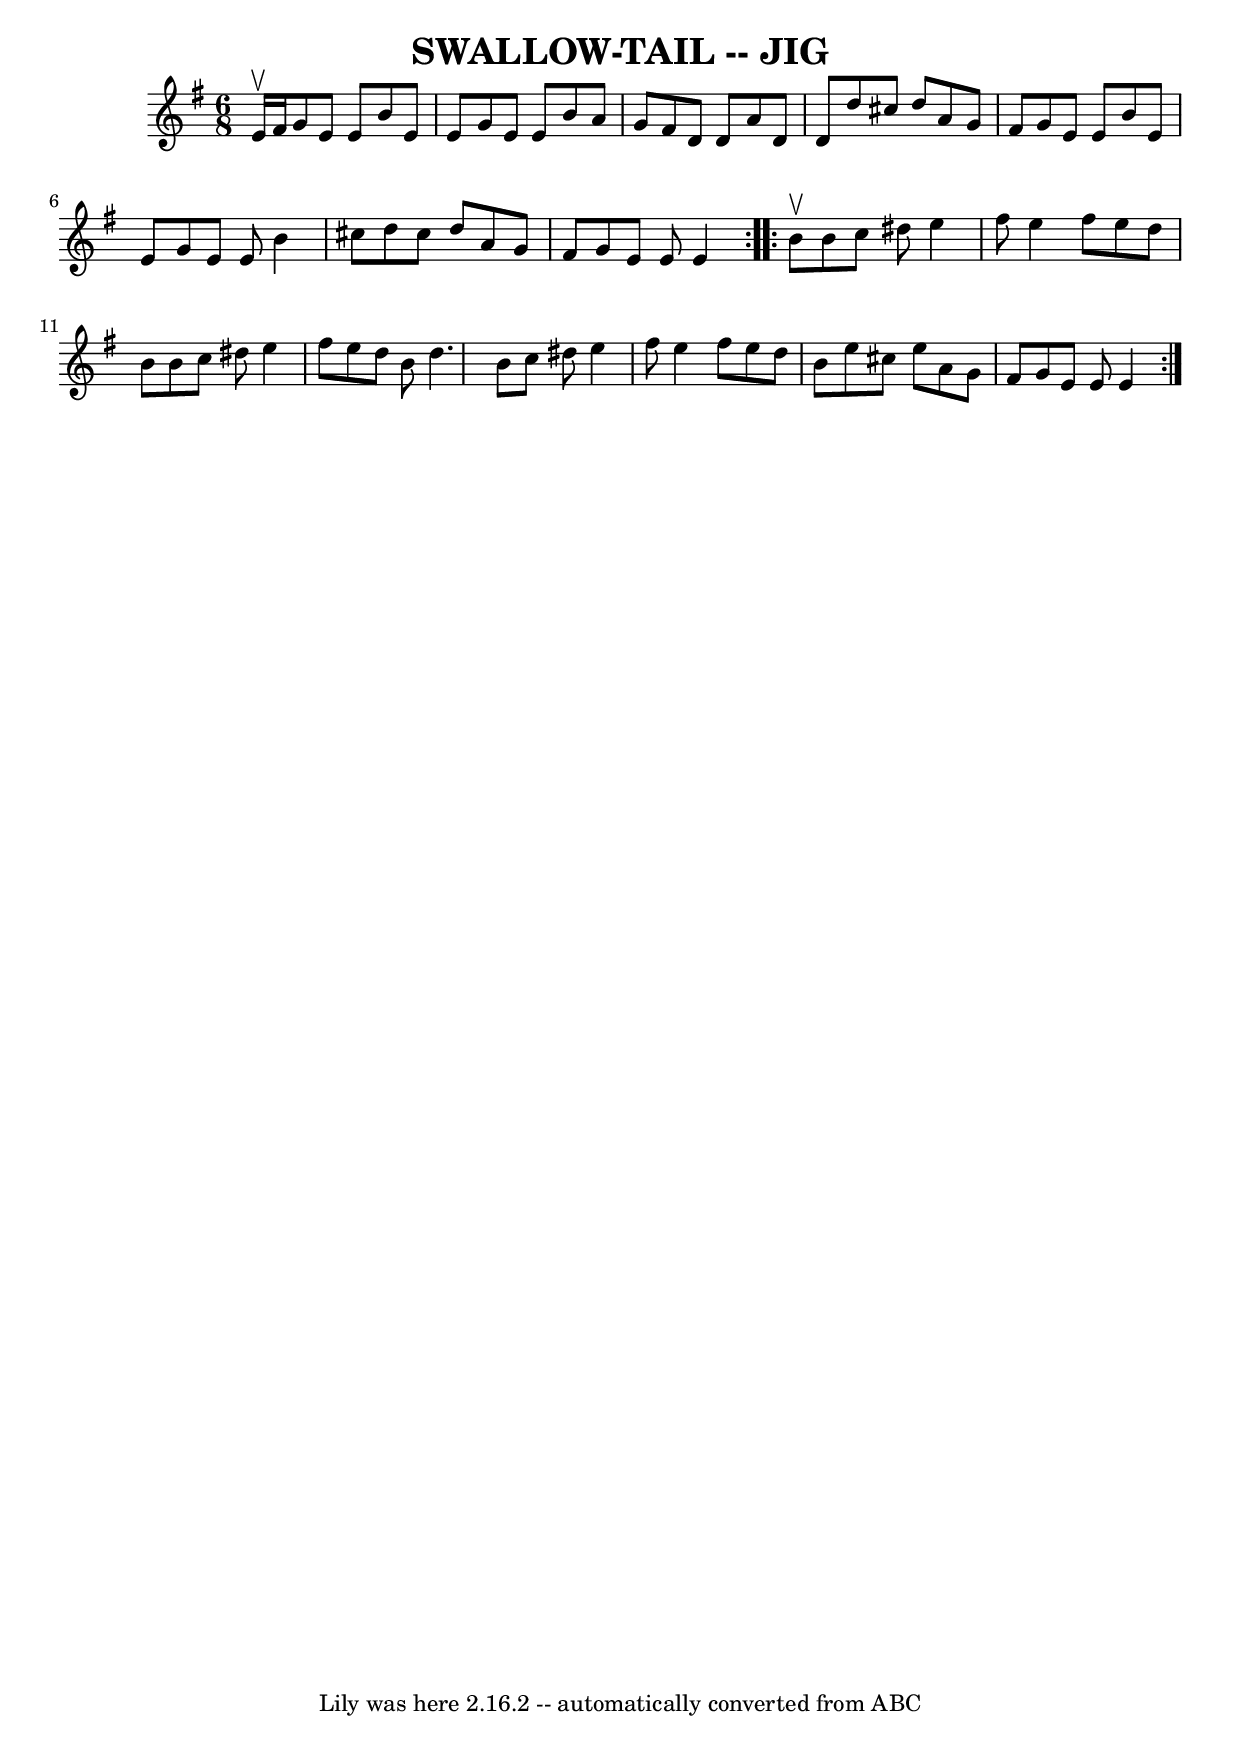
\version "2.16.2"
\include "Mammoth.ily"
\header {
  %% book = "Ryan's Mammoth Collection of Fiddle Tunes"
  crossRefNumber = "1"
  footnotes = ""
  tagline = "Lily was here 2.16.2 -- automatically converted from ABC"
  title = "SWALLOW-TAIL -- JIG"

}
voicedefault =  {



  \repeat volta 2 {

    \time 6/8 
    \key e \minor
    e'16^\upbow fis'16        |
    g'8 e'8    
    e'8 b'8 e'8 e'8    |
    g'8 e'8 e'8 b'8 a'8 g'8    |
    fis'8 d'8 d'8 a'8 d'8 d'8    |
    d''8    
    cis''8 d''8 a'8 g'8 fis'8        |
    g'8 e'8 e'8    
    b'8 e'8 e'8    |
    g'8 e'8 e'8 b'4 cis''8    |
    
    d''8 cis''8 d''8 a'8 g'8 fis'8    |
    g'8 e'8 e'8  
    e'4    
  }     
  \repeat volta 2 {
    b'8^\upbow       |
    b'8 c''8    
    dis''8 e''4 fis''8    |
    e''4 fis''8 e''8 d''8 b'8     |
    b'8 c''8 dis''8 e''4 fis''8    |
    e''8 d''8   
    b'8 d''4.        |
    b'8 c''8 dis''8 e''4 fis''8     |
    e''4 fis''8 e''8 d''8 b'8    |
    e''8 cis''8   
    e''8 a'8 g'8 fis'8    |
    g'8 e'8 e'8 e'4    
  }   

}

\score{
  <<

    \context Staff="default"
    {
      \voicedefault 
      
    }

  >>
  \layout {
    
  }
  \midi {
  }

}
